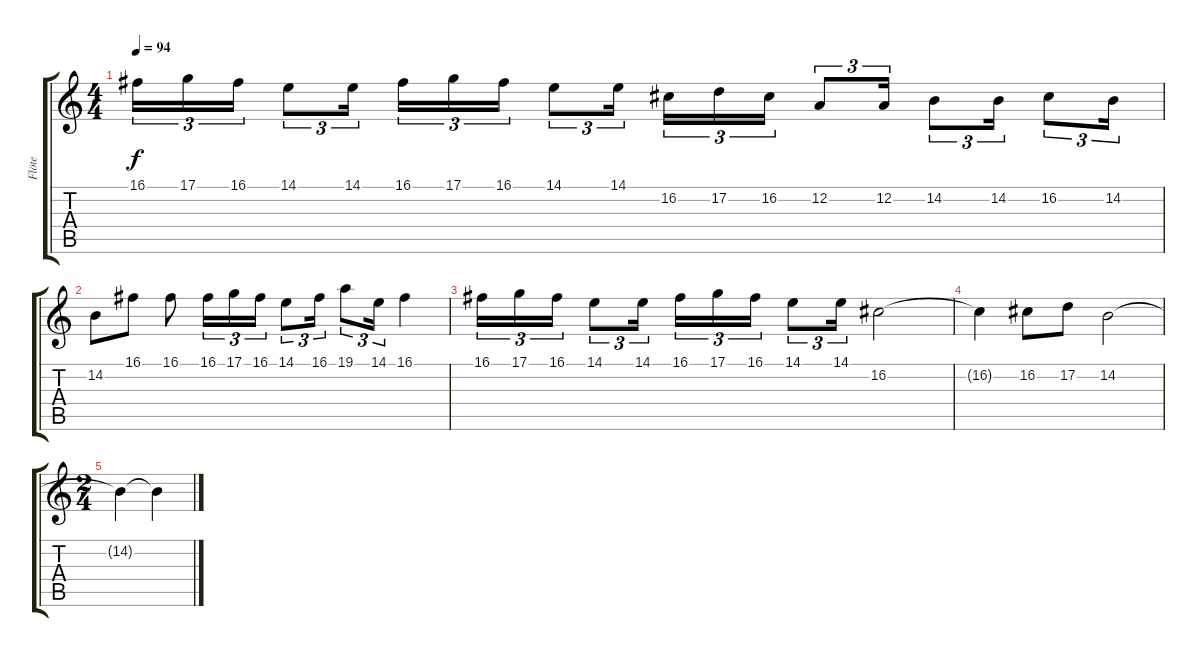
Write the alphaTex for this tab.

\track ("Flöte" "Flöte") {instrument flute}
\staff {score tabs}
\tuning (D4 A3 F3 C3 G2 D2) {hide}
\ts (4 4)
\tempo 94
\clef g2
\ks c
16.1.16{tu (3 2) dy f} 17.1.16{tu (3 2)} 16.1.16{tu (3 2)} 14.1.8{tu (3 2)} 14.1.16{tu (3 2)} 16.1.16{tu (3 2)} 17.1.16{tu (3 2)} 16.1.16{tu (3 2)} 14.1.8{tu (3 2)} 14.1.16{tu (3 2)} 16.2.16{tu (3 2)} 17.2.16{tu (3 2)} 16.2.16{tu (3 2)} 12.2.8{tu (3 2)} 12.2.16{tu (3 2)} 14.2.8{tu (3 2)} 14.2.16{tu (3 2)} 16.2.8{tu (3 2)} 14.2.16{tu (3 2)} |
14.2.8 16.1.8 16.1.8 16.1.16{tu (3 2)} 17.1.16{tu (3 2)} 16.1.16{tu (3 2)} 14.1.8{tu (3 2)} 16.1.16{tu (3 2)} 19.1.8{tu (3 2)} 14.1.16{tu (3 2)} 16.1.4 |
16.1.16{tu (3 2)} 17.1.16{tu (3 2)} 16.1.16{tu (3 2)} 14.1.8{tu (3 2)} 14.1.16{tu (3 2)} 16.1.16{tu (3 2)} 17.1.16{tu (3 2)} 16.1.16{tu (3 2)} 14.1.8{tu (3 2)} 14.1.16{tu (3 2)} 16.2.2 |
16.2{t}.4 16.2.8 17.2.8 14.2.2 |
\ts (2 4)
14.2{t}.4 14.2{t}.4{volume 0}
